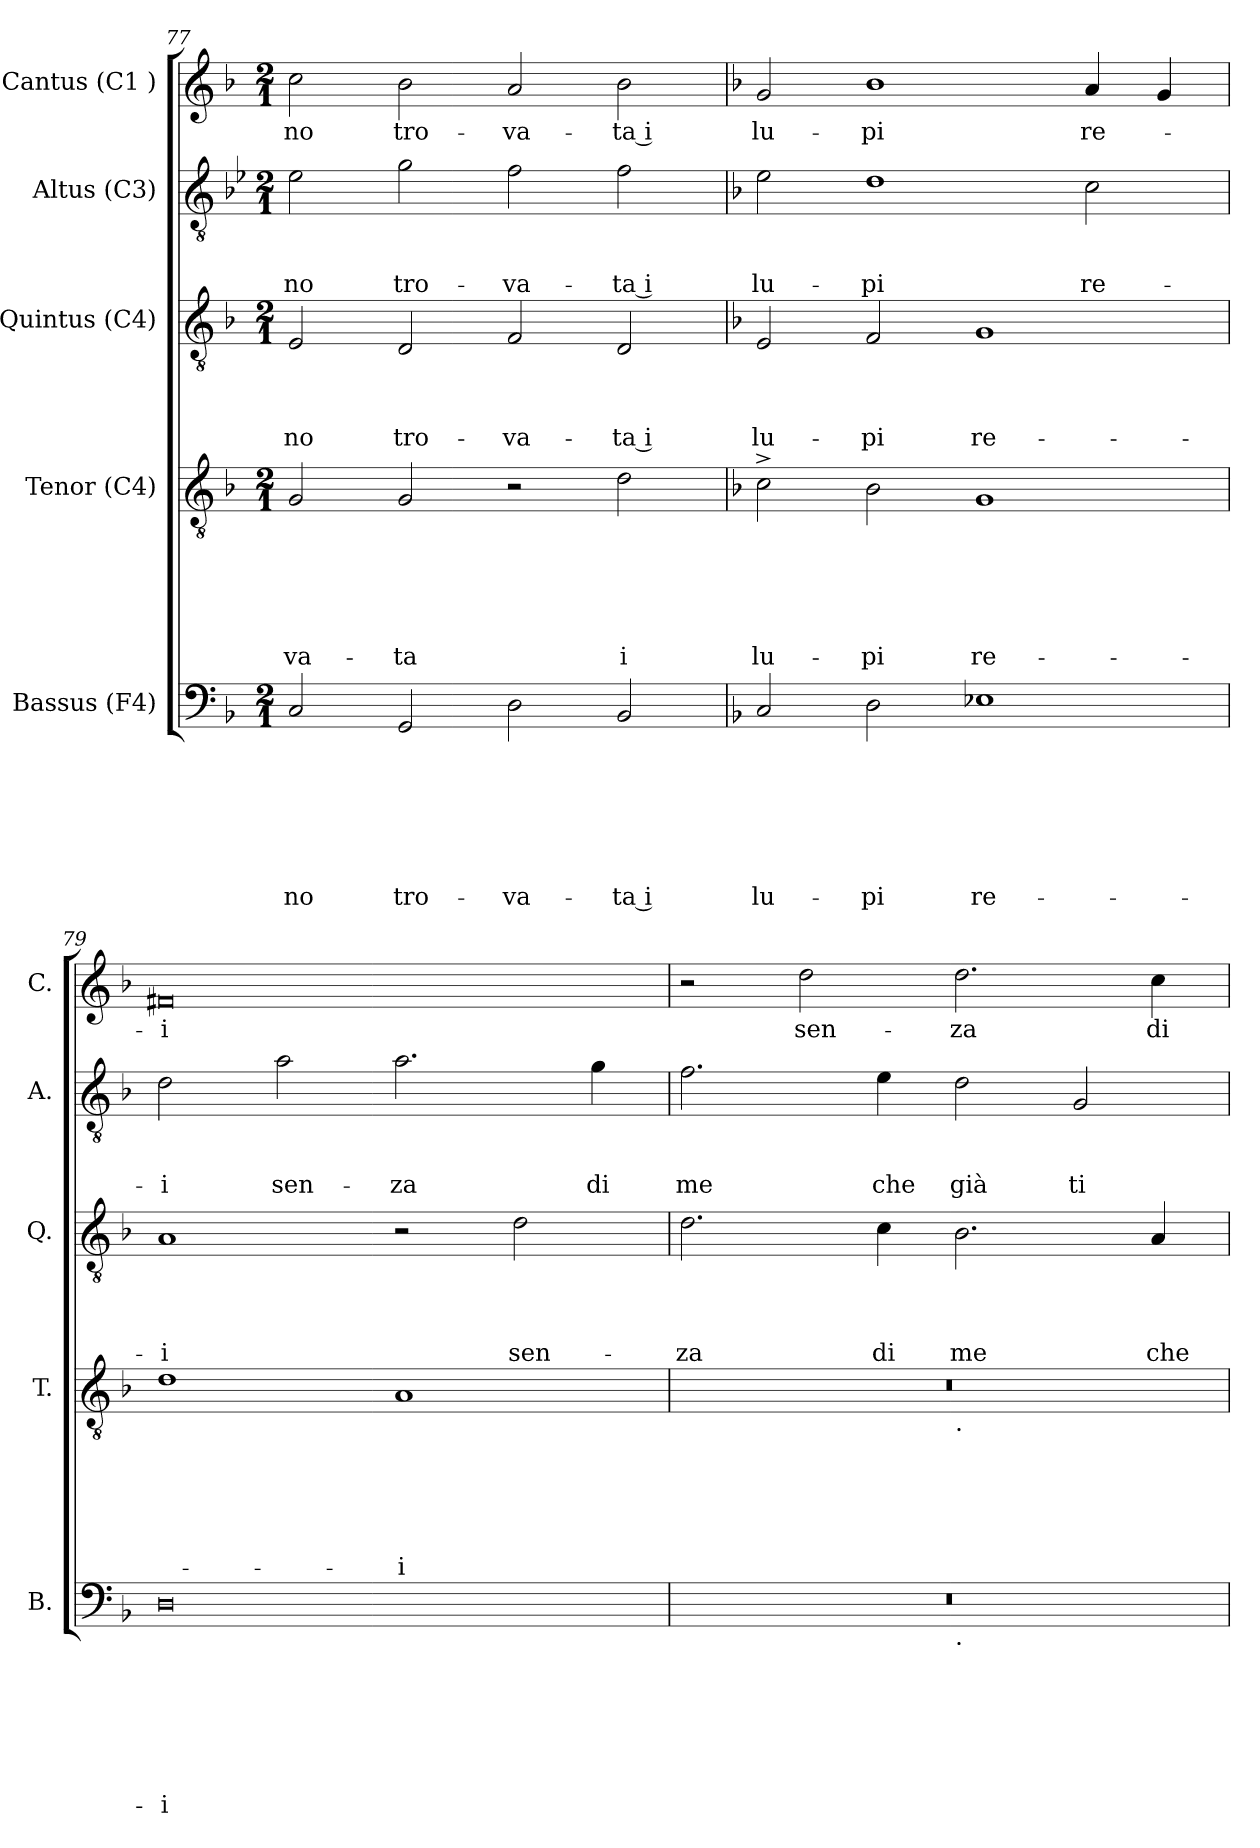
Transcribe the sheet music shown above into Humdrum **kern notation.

**kern	**text	**text	**text	**text	**text	**text	**text	**kern	**text	**text	**text	**text	**text	**text	**kern	**text	**text	**text	**text	**kern	**text	**text	**text	**kern	**text
*part5	*part5	*part5	*part5	*part5	*part5	*part5	*part5	*part4	*part4	*part4	*part4	*part4	*part4	*part4	*part3	*part3	*part3	*part3	*part3	*part2	*part2	*part2	*part2	*part1	*part1
*staff5	*staff5	*staff5	*staff5	*staff5	*staff5	*staff5	*staff5	*staff4	*staff4	*staff4	*staff4	*staff4	*staff4	*staff4	*staff3	*staff3	*staff3	*staff3	*staff3	*staff2	*staff2	*staff2	*staff2	*staff1	*staff1
*I"Bassus (F4)	*	*	*	*	*	*	*	*I"Tenor (C4)	*	*	*	*	*	*	*I"Quintus (C4)	*	*	*	*	*I"Altus (C3)	*	*	*	*I"Cantus (C1 )	*
*I'B.	*	*	*	*	*	*	*	*I'T.	*	*	*	*	*	*	*I'Q.	*	*	*	*	*I'A.	*	*	*	*I'C.	*
*clefF4	*	*	*	*	*	*	*	*clefGv2	*	*	*	*	*	*	*clefGv2	*	*	*	*	*clefGv2	*	*	*	*clefG2	*
*k[b-]	*	*	*	*	*	*	*	*k[b-]	*	*	*	*	*	*	*k[b-]	*	*	*	*	*k[b-e-]	*	*	*	*k[b-]	*
*F:	*	*	*	*	*	*	*	*F:	*	*	*	*	*	*	*F:	*	*	*	*	*B-:	*	*	*	*F:	*
*M2/1	*	*	*	*	*	*	*	*M2/1	*	*	*	*	*	*	*M2/1	*	*	*	*	*M2/1	*	*	*	*M2/1	*
=77	=77	=77	=77	=77	=77	=77	=77	=77	=77	=77	=77	=77	=77	=77	=77	=77	=77	=77	=77	=77	=77	=77	=77	=77	=77
!	!	!	!	!	!	!	!LO:LY:b	!	!	!	!	!	!	!LO:LY:b	!	!	!	!	!LO:LY:b	!	!	!	!LO:LY:b	!	!LO:LY:b
2C/	.	.	.	.	.	.	-no	2G/	.	.	.	.	.	-va-	2E/	.	.	.	-no	2e-\	.	.	-no	2cc\	-no
!	!	!	!	!	!	!	!LO:LY:b	!	!	!	!	!	!	!LO:LY:b	!	!	!	!	!LO:LY:b	!	!	!	!LO:LY:b	!	!LO:LY:b
2GG/	.	.	.	.	.	.	tro-	2G/	.	.	.	.	.	-ta	2D/	.	.	.	tro-	2g\	.	.	tro-	2b-\	tro-
!	!	!	!	!	!	!	!LO:LY:b	!	!	!	!	!	!	!	!	!	!	!	!LO:LY:b	!	!	!	!LO:LY:b	!	!LO:LY:b
2D\	.	.	.	.	.	.	-va-	2r	.	.	.	.	.	.	2F/	.	.	.	-va-	2f\	.	.	-va-	2a/	-va-
!	!	!	!	!	!	!	!LO:LY:b:rj	!	!	!	!	!	!	!LO:LY:b	!	!	!	!	!LO:LY:b:rj	!	!	!	!LO:LY:b:rj	!	!LO:LY:b:rj
2BB-/	.	.	.	.	.	.	-ta i	2d\	.	.	.	.	.	i	2D/	.	.	.	-ta i	2f\	.	.	-ta i	2b-\	-ta i
!!LO:LB:g=z
=78	=78	=78	=78	=78	=78	=78	=78	=78	=78	=78	=78	=78	=78	=78	=78	=78	=78	=78	=78	=78	=78	=78	=78	=78	=78
*	*	*	*	*	*	*	*	*	*	*	*	*	*	*	*	*	*	*	*	*k[b-]	*	*	*	*	*
*	*	*	*	*	*	*	*	*	*	*	*	*	*	*	*	*	*	*	*	*F:	*	*	*	*	*
!	!	!	!	!	!	!	!LO:LY:b	!	!	!	!	!	!	!LO:LY:b	!	!	!	!	!LO:LY:b	!	!	!	!LO:LY:b	!	!LO:LY:b
2C/	.	.	.	.	.	.	lu-	2c^>\	.	.	.	.	.	lu-	2E/	.	.	.	lu-	2e\	.	.	lu-	2g/	lu-
!	!	!	!	!	!	!	!LO:LY:b	!	!	!	!	!	!	!LO:LY:b	!	!	!	!	!LO:LY:b	!	!	!	!LO:LY:b	!	!LO:LY:b
2D\	.	.	.	.	.	.	-pi	2B-\	.	.	.	.	.	-pi	2F/	.	.	.	-pi	1d	.	.	-pi	1b-	-pi
!	!	!	!	!	!	!	!LO:LY:b	!	!	!	!	!	!	!LO:LY:b	!	!	!	!	!LO:LY:b	!	!	!	!	!	!
1E-X	.	.	.	.	.	.	re-	1G	.	.	.	.	.	re-	1G	.	.	.	re-	.	.	.	.	.	.
!	!	!	!	!	!	!	!	!	!	!	!	!	!	!	!	!	!	!	!	!	!	!	!LO:LY:b	!	!LO:LY:b
.	.	.	.	.	.	.	.	.	.	.	.	.	.	.	.	.	.	.	.	2c\	.	.	re-	4a/	re-
.	.	.	.	.	.	.	.	.	.	.	.	.	.	.	.	.	.	.	.	.	.	.	.	4g/	.
=79	=79	=79	=79	=79	=79	=79	=79	=79	=79	=79	=79	=79	=79	=79	=79	=79	=79	=79	=79	=79	=79	=79	=79	=79	=79
!	!	!	!	!	!	!	!LO:LY:b:rj	!	!	!	!	!	!	!	!	!	!	!	!LO:LY:b:rj	!	!	!	!LO:LY:b	!	!LO:LY:b:rj
0D	.	.	.	.	.	.	-i	1d	.	.	.	.	.	.	1A	.	.	.	-i	2d\	.	.	-i	0f#X	-i
!	!	!	!	!	!	!	!	!	!	!	!	!	!	!	!	!	!	!	!	!	!	!	!LO:LY:b	!	!
.	.	.	.	.	.	.	.	.	.	.	.	.	.	.	.	.	.	.	.	2a\	.	.	sen-	.	.
!	!	!	!	!	!	!	!	!	!	!	!	!	!	!LO:LY:b:rj	!	!	!	!	!	!	!	!	!LO:LY:b	!	!
.	.	.	.	.	.	.	.	1A	.	.	.	.	.	-i	2r	.	.	.	.	2.a\	.	.	-za	.	.
!	!	!	!	!	!	!	!	!	!	!	!	!	!	!	!	!	!	!	!LO:LY:b	!	!	!	!	!	!
.	.	.	.	.	.	.	.	.	.	.	.	.	.	.	2d\	.	.	.	sen-	.	.	.	.	.	.
!	!	!	!	!	!	!	!	!	!	!	!	!	!	!	!	!	!	!	!	!	!	!	!LO:LY:b	!	!
.	.	.	.	.	.	.	.	.	.	.	.	.	.	.	.	.	.	.	.	4g\	.	.	di	.	.
=80	=80	=80	=80	=80	=80	=80	=80	=80	=80	=80	=80	=80	=80	=80	=80	=80	=80	=80	=80	=80	=80	=80	=80	=80	=80
!	!	!	!	!	!	!	!	!	!	!	!	!	!	!	!	!	!	!	!LO:LY:b	!	!	!	!LO:LY:b	!	!
*^	*	*	*	*	*	*	*	*^	*	*	*	*	*	*	*	*	*	*	*	*	*	*	*	*	*
0r	1ryy	.	.	.	.	.	.	.	0r	1ryy	.	.	.	.	.	.	2.d\	.	.	.	-za	2.f\	.	.	me	2r	.
!	!	!	!	!	!	!	!	!	!	!	!	!	!	!	!	!	!	!	!	!	!	!	!	!	!	!	!LO:LY:b
.	.	.	.	.	.	.	.	.	.	.	.	.	.	.	.	.	.	.	.	.	.	.	.	.	.	2dd\	sen-
!	!	!	!	!	!	!	!	!	!	!	!	!	!	!	!	!	!	!	!	!	!LO:LY:b	!	!	!	!LO:LY:b	!	!
.	.	.	.	.	.	.	.	.	.	.	.	.	.	.	.	.	4c\	.	.	.	di	4e\	.	.	che	.	.
!	!	!	!	!	!	!	!	!	!	!LO:TX:b:t=.	!	!	!	!	!	!	!	!	!	!	!	!	!	!	!	!	!
!	!LO:TX:b:t=.	!	!	!	!	!	!	!	!	!	!	!	!	!	!	!	!	!	!	!	!	!	!	!	!	!	!
!	!	!	!	!	!	!	!	!	!	!	!	!	!	!	!	!	!	!	!	!	!LO:LY:b	!	!	!	!LO:LY:b	!	!LO:LY:b
.	1ryy	.	.	.	.	.	.	.	.	1ryy	.	.	.	.	.	.	2.B-\	.	.	.	me	2d\	.	.	già	2.dd\	-za
!	!	!	!	!	!	!	!	!	!	!	!	!	!	!	!	!	!	!	!	!	!	!	!	!	!LO:LY:b	!	!
.	.	.	.	.	.	.	.	.	.	.	.	.	.	.	.	.	.	.	.	.	.	2G/	.	.	ti	.	.
!	!	!	!	!	!	!	!	!	!	!	!	!	!	!	!	!	!	!	!	!	!LO:LY:b	!	!	!	!	!	!LO:LY:b
.	.	.	.	.	.	.	.	.	.	.	.	.	.	.	.	.	4A/	.	.	.	che	.	.	.	.	4cc\	di
*v	*v	*	*	*	*	*	*	*	*	*	*	*	*	*	*	*	*	*	*	*	*	*	*	*	*	*	*
*	*	*	*	*	*	*	*	*v	*v	*	*	*	*	*	*	*	*	*	*	*	*	*	*	*	*	*
=	=	=	=	=	=	=	=	=	=	=	=	=	=	=	=	=	=	=	=	=	=	=	=	=	=
*-	*-	*-	*-	*-	*-	*-	*-	*-	*-	*-	*-	*-	*-	*-	*-	*-	*-	*-	*-	*-	*-	*-	*-	*-	*-
